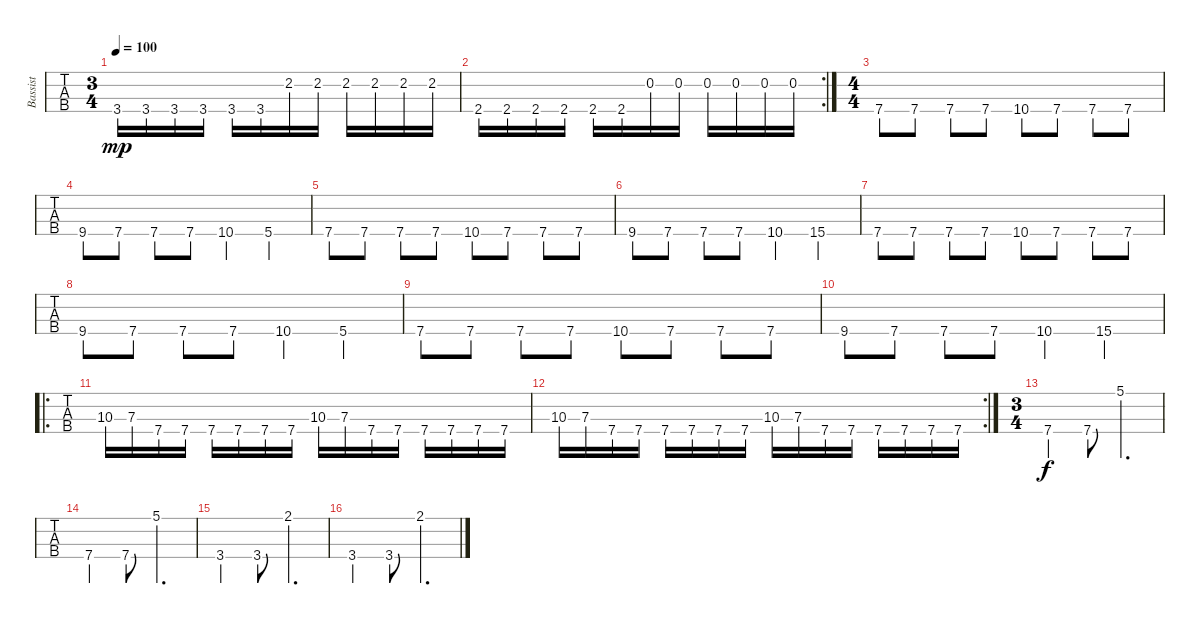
\track ("Bassist" "Bassist") {instrument electricbassfinger}
\staff {tabs}
\tuning (F2 C2 G1 C1) {hide}
\ts (3 4)
\tempo 100
\clef f4
\ks c
3.4.16{dy mp} 3.4.16 3.4.16 3.4.16 3.4.16 3.4.16 2.2.16 2.2.16 2.2.16 2.2.16 2.2.16 2.2.16 |
\rc 2
2.4.16 2.4.16 2.4.16 2.4.16 2.4.16 2.4.16 0.2.16 0.2.16 0.2.16 0.2.16 0.2.16 0.2.16 |
\ts (4 4)
7.4.8 7.4.8 7.4.8 7.4.8 10.4.8 7.4.8 7.4.8 7.4.8 |
9.4.8 7.4.8 7.4.8 7.4.8 10.4.4 5.4.4 |
7.4.8 7.4.8 7.4.8 7.4.8 10.4.8 7.4.8 7.4.8 7.4.8 |
9.4.8 7.4.8 7.4.8 7.4.8 10.4.4 15.4.4 |
7.4.8 7.4.8 7.4.8 7.4.8 10.4.8 7.4.8 7.4.8 7.4.8 |
9.4.8 7.4.8 7.4.8 7.4.8 10.4.4 5.4.4 |
7.4.8 7.4.8 7.4.8 7.4.8 10.4.8 7.4.8 7.4.8 7.4.8 |
9.4.8 7.4.8 7.4.8 7.4.8 10.4.4 15.4.4 |
\ro
10.3.16 7.3.16 7.4.16 7.4.16 7.4.16 7.4.16 7.4.16 7.4.16 10.3.16 7.3.16 7.4.16 7.4.16 7.4.16 7.4.16 7.4.16 7.4.16 |
\rc 2
10.3.16 7.3.16 7.4.16 7.4.16 7.4.16 7.4.16 7.4.16 7.4.16 10.3.16 7.3.16 7.4.16 7.4.16 7.4.16 7.4.16 7.4.16 7.4.16 |
\ts (3 4)
7.4.4{dy f} 7.4.8 5.1.4{d} |
7.4.4 7.4.8 5.1.4{d} |
3.4.4 3.4.8 2.1.4{d} |
3.4.4 3.4.8 2.1.4{d}
